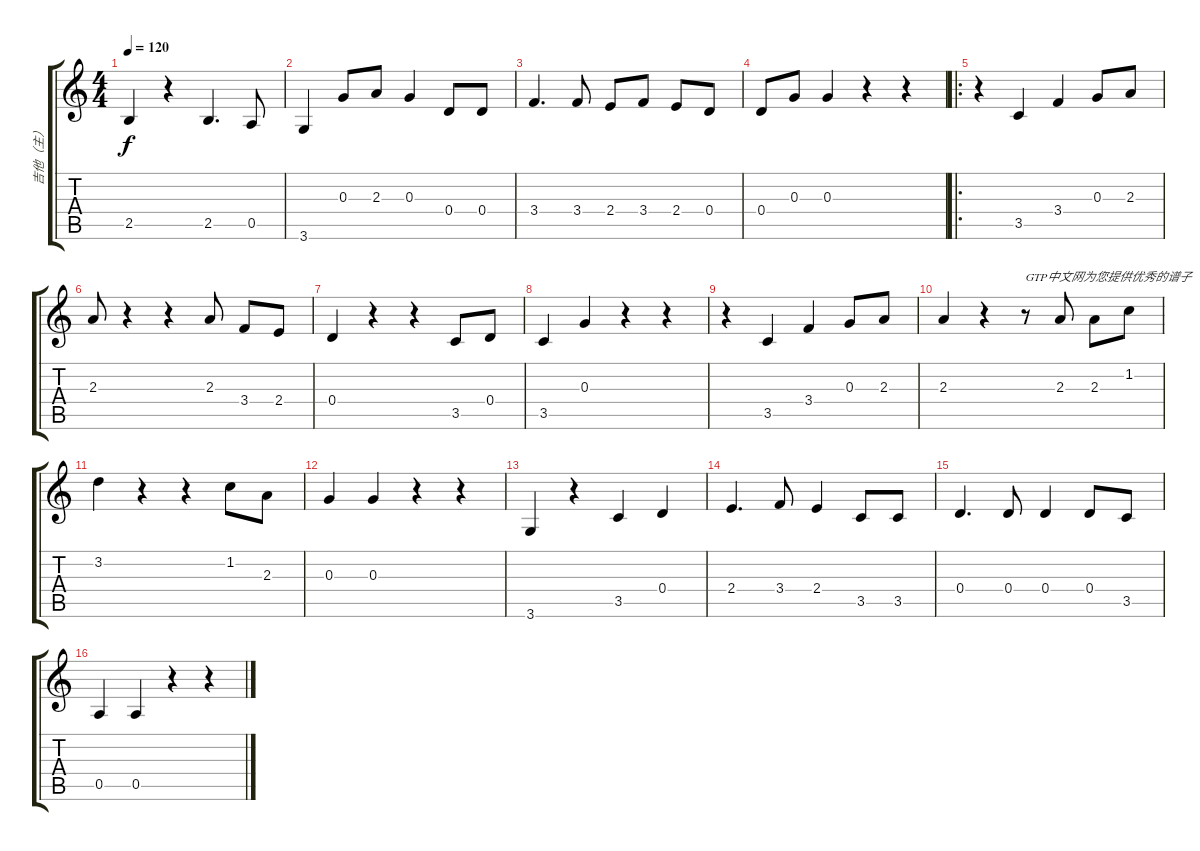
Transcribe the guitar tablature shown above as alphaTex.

\track ("吉他（主）" "吉他（主）") {instrument acousticguitarsteel}
\staff {score tabs}
\tuning (E4 B3 G3 D3 A2 E2) {hide}
\ts (4 4)
\tempo 120
\clef g2
\ks c
2.5.4{dy f} r.4 2.5.4{d} 0.5.8 |
3.6.4 0.3.8 2.3.8 0.3.4 0.4.8 0.4.8 |
3.4.4{d} 3.4.8 2.4.8 3.4.8 2.4.8 0.4.8 |
0.4.8 0.3.8 0.3.4 r.4 r.4 |
\ro
r.4 3.5.4 3.4.4 0.3.8 2.3.8 |
2.3.8 r.4 r.4 2.3.8 3.4.8 2.4.8 |
0.4.4 r.4 r.4 3.5.8 0.4.8 |
3.5.4 0.3.4 r.4 r.4 |
r.4 3.5.4 3.4.4 0.3.8 2.3.8 |
2.3.4 r.4 r.8{txt "GTP中文网为您提供优秀的谱子"} 2.3.8 2.3.8 1.2.8 |
3.2.4 r.4 r.4 1.2.8 2.3.8 |
0.3.4 0.3.4 r.4 r.4 |
3.6.4 r.4 3.5.4 0.4.4 |
2.4.4{d} 3.4.8 2.4.4 3.5.8 3.5.8 |
0.4.4{d} 0.4.8 0.4.4 0.4.8 3.5.8 |
0.5.4 0.5.4 r.4 r.4
